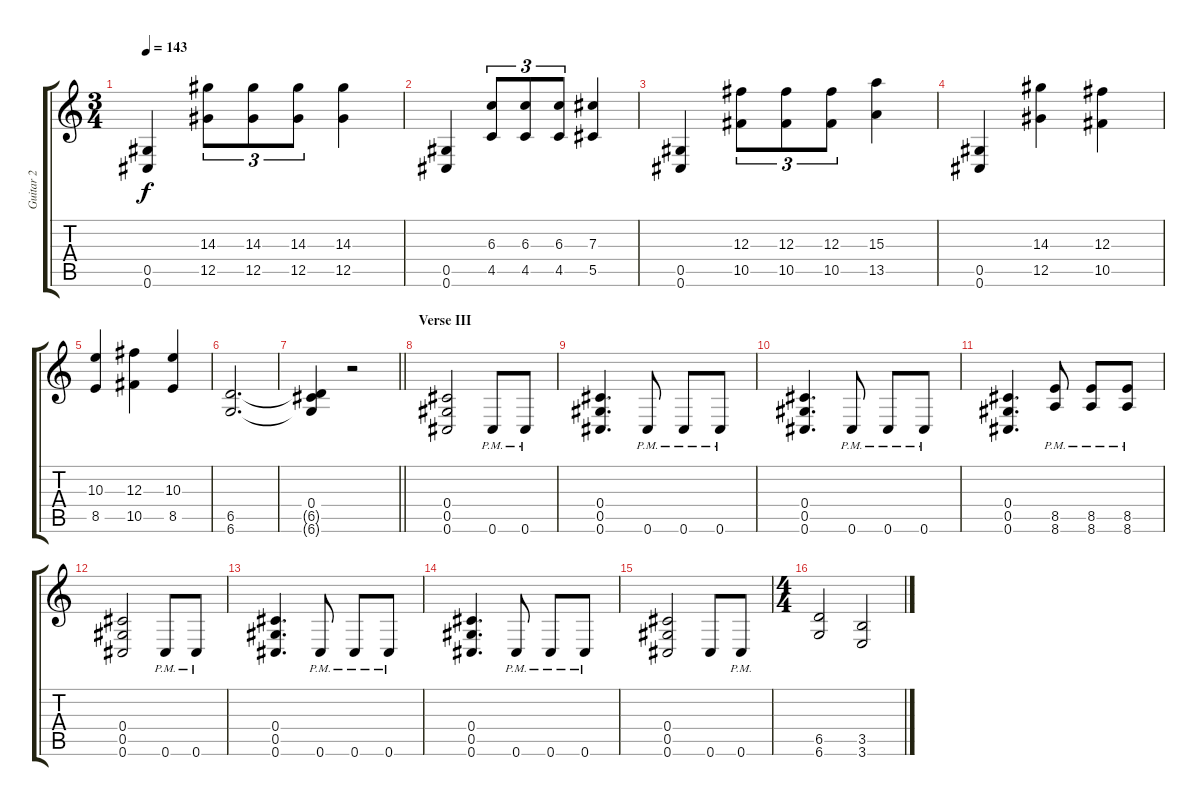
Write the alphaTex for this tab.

\track ("Guitar 2" "Guitar 2") {instrument distortionguitar}
\staff {score tabs}
\tuning (Eb4 Bb3 Gb3 Db3 Ab2 Db2) {hide}
\ts (3 4)
\tempo 143
\clef g2
\ks c
(0.5 0.6).4{dy f} (14.3 12.5).8{tu (3 2)} (14.3 12.5).8{tu (3 2)} (14.3 12.5).8{tu (3 2)} (14.3 12.5).4 |
(0.5 0.6).4 (6.3 4.5).8{tu (3 2)} (6.3 4.5).8{tu (3 2)} (6.3 4.5).8{tu (3 2)} (7.3 5.5).4 |
(0.5 0.6).4 (12.3 10.5).8{tu (3 2)} (12.3 10.5).8{tu (3 2)} (12.3 10.5).8{tu (3 2)} (15.3 13.5).4 |
(0.5 0.6).4 (14.3 12.5).4 (12.3 10.5).4 |
(10.3 8.5).4 (12.3 10.5).4 (10.3 8.5).4 |
(6.5 6.6).2{d} |
\barLineRight lightlight
(0.4 6.5{t} 6.6{t}).4 r.2 |
\section ("" "Verse III")
(0.4 0.5 0.6).2 0.6{pm}.8 0.6{pm}.8 |
(0.4 0.5 0.6).4{d} 0.6{pm}.8 0.6{pm}.8 0.6{pm}.8 |
(0.4 0.5 0.6).4{d} 0.6{pm}.8 0.6{pm}.8 0.6{pm}.8 |
(0.4 0.5 0.6).4{d} (8.5{pm} 8.6{pm}).8 (8.5{pm} 8.6{pm}).8 (8.5{pm} 8.6{pm}).8 |
(0.4 0.5 0.6).2 0.6{pm}.8 0.6{pm}.8 |
(0.4 0.5 0.6).4{d} 0.6{pm}.8 0.6{pm}.8 0.6{pm}.8 |
(0.4 0.5 0.6).4{d} 0.6{pm}.8 0.6{pm}.8 0.6{pm}.8 |
(0.4 0.5 0.6).2 0.6.8 0.6{pm}.8 |
\ts (4 4)
(6.5 6.6).2 (3.5 3.6).2
